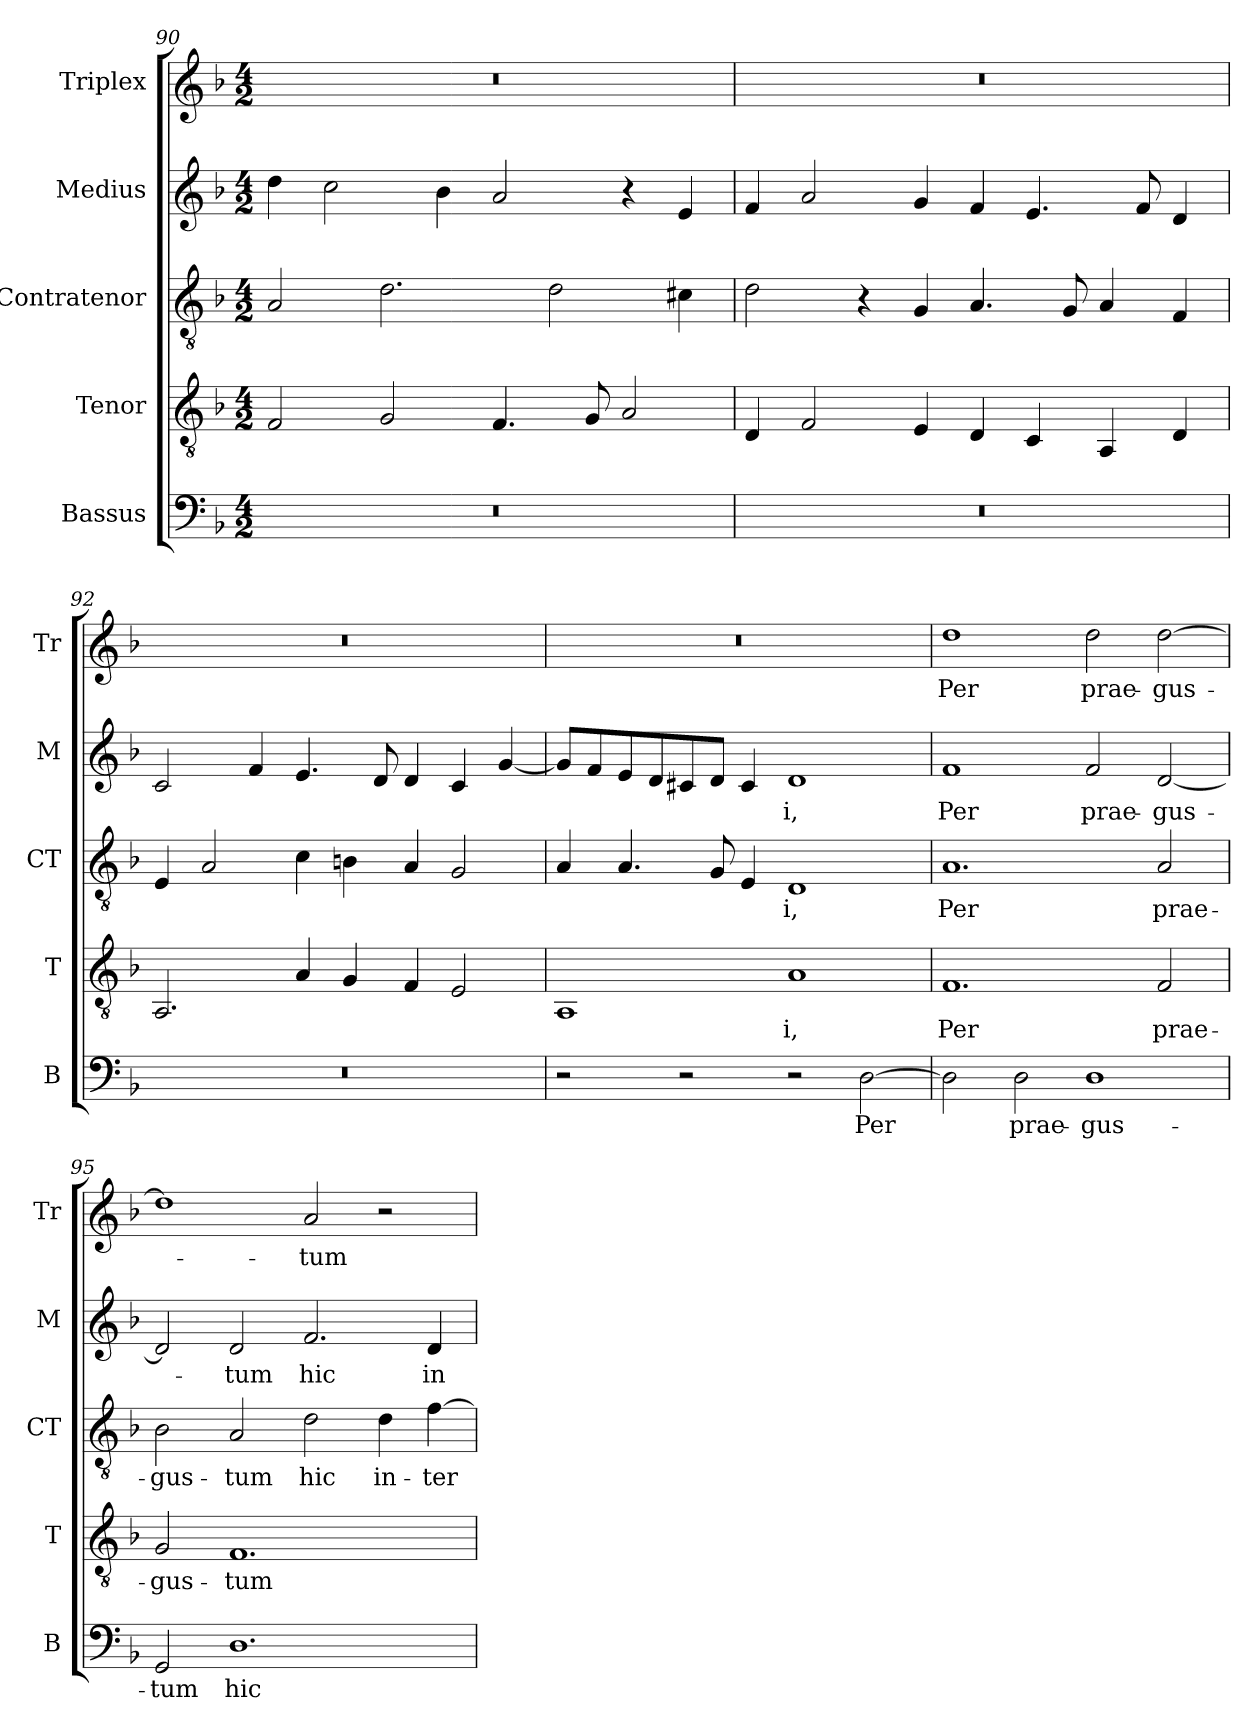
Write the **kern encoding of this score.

**kern	**text	**kern	**text	**kern	**text	**kern	**text	**kern	**text
*part5	*part5	*part4	*part4	*part3	*part3	*part2	*part2	*part1	*part1
*staff5	*staff5	*staff4	*staff4	*staff3	*staff3	*staff2	*staff2	*staff1	*staff1
*I"Bassus	*	*I"Tenor	*	*I"Contratenor	*	*I"Medius	*	*I"Triplex	*
*I'B	*	*I'T	*	*I'CT	*	*I'M	*	*I'Tr	*
*clefF4	*	*clefGv2	*	*clefGv2	*	*clefG2	*	*clefG2	*
*k[b-]	*	*k[b-]	*	*k[b-]	*	*k[b-]	*	*k[b-]	*
*F:	*	*F:	*	*F:	*	*F:	*	*F:	*
*M4/2	*	*M4/2	*	*M4/2	*	*M4/2	*	*M4/2	*
=90	=90	=90	=90	=90	=90	=90	=90	=90	=90
0r	.	2F/	.	2A/	.	4dd\	.	0r	.
.	.	.	.	.	.	2cc\	.	.	.
.	.	2G/	.	2.d\	.	.	.	.	.
.	.	.	.	.	.	4b-\	.	.	.
.	.	4.F/	.	.	.	2a/	.	.	.
.	.	.	.	2d\	.	.	.	.	.
.	.	8G/	.	.	.	.	.	.	.
.	.	2A/	.	.	.	4r	.	.	.
.	.	.	.	4c#X\	.	4e/	.	.	.
!!LO:LB:g=z
=91	=91	=91	=91	=91	=91	=91	=91	=91	=91
0r	.	4D/	.	2d\	.	4f/	.	0r	.
.	.	2F/	.	.	.	2a/	.	.	.
.	.	.	.	4r	.	.	.	.	.
.	.	4E/	.	4G/	.	4g/	.	.	.
.	.	4D/	.	4.A/	.	4f/	.	.	.
.	.	4C/	.	.	.	4.e/	.	.	.
.	.	.	.	8G/	.	.	.	.	.
.	.	4AA/	.	4A/	.	.	.	.	.
.	.	.	.	.	.	8f/	.	.	.
.	.	4D/	.	4F/	.	4d/	.	.	.
=92	=92	=92	=92	=92	=92	=92	=92	=92	=92
0r	.	2.AA/	.	4E/	.	2c/	.	0r	.
.	.	.	.	2A/	.	.	.	.	.
.	.	.	.	.	.	4f/	.	.	.
.	.	4A/	.	4c\	.	4.e/	.	.	.
.	.	4G/	.	4Bn\	.	.	.	.	.
.	.	.	.	.	.	8d/	.	.	.
.	.	4F/	.	4A/	.	4d/	.	.	.
.	.	2E/	.	2G/	.	4c/	.	.	.
.	.	.	.	.	.	[4g/	.	.	.
=93	=93	=93	=93	=93	=93	=93	=93	=93	=93
2r	.	1AA	.	4A/	.	8g/L]	.	0r	.
.	.	.	.	.	.	8f/	.	.	.
.	.	.	.	4.A/	.	8e/	.	.	.
.	.	.	.	.	.	8d/	.	.	.
2r	.	.	.	.	.	8c#X/	.	.	.
.	.	.	.	8G/	.	8d/J	.	.	.
.	.	.	.	4E/	.	4c#/	.	.	.
!	!	!	!LO:LY:b	!	!	!	!	!	!
!	!	!	!	!	!LO:LY:b	!	!	!	!
!	!	!	!	!	!	!	!LO:LY:b	!	!
2r	.	1A	-i,	1D	-i,	1d	-i,	.	.
!	!LO:LY:b	!	!	!	!	!	!	!	!
[2D\	Per	.	.	.	.	.	.	.	.
!!LO:LB:g=z
=94	=94	=94	=94	=94	=94	=94	=94	=94	=94
!	!	!	!LO:LY:b	!	!	!	!	!	!
!	!	!	!	!	!LO:LY:b	!	!	!	!
!	!	!	!	!	!	!	!LO:LY:b	!	!
!	!	!	!	!	!	!	!	!	!LO:LY:b
2D\]	.	1.F	Per	1.A	Per	1f	Per	1dd	Per
!	!LO:LY:b	!	!	!	!	!	!	!	!
2D\	prae-	.	.	.	.	.	.	.	.
!	!LO:LY:b	!	!	!	!	!	!	!	!
!	!	!	!	!	!	!	!LO:LY:b	!	!
!	!	!	!	!	!	!	!	!	!LO:LY:b
1D	-gus-	.	.	.	.	2f/	prae-	2dd\	prae-
!	!	!	!LO:LY:b	!	!	!	!	!	!
!	!	!	!	!	!LO:LY:b	!	!	!	!
!	!	!	!	!	!	!	!LO:LY:b	!	!
!	!	!	!	!	!	!	!	!	!LO:LY:b
.	.	2F/	prae-	2A/	prae-	[2d/	-gus-	[2dd\	-gus-
=95	=95	=95	=95	=95	=95	=95	=95	=95	=95
!	!LO:LY:b	!	!	!	!	!	!	!	!
!	!	!	!LO:LY:b	!	!	!	!	!	!
!	!	!	!	!	!LO:LY:b	!	!	!	!
2GG/	-tum	2G/	-gus-	2B-\	-gus-	2d/]	.	1dd]	.
!	!LO:LY:b	!	!	!	!	!	!	!	!
!	!	!	!LO:LY:b	!	!	!	!	!	!
!	!	!	!	!	!LO:LY:b	!	!	!	!
!	!	!	!	!	!	!	!LO:LY:b	!	!
1.D	hic	1.F	-tum	2A/	-tum	2d/	-tum	.	.
!	!	!	!	!	!LO:LY:b	!	!	!	!
!	!	!	!	!	!	!	!LO:LY:b	!	!
!	!	!	!	!	!	!	!	!	!LO:LY:b
.	.	.	.	2d\	hic	2.f/	hic	2a/	-tum
!	!	!	!	!	!LO:LY:b	!	!	!	!
.	.	.	.	4d\	in-	.	.	2r	.
!	!	!	!	!	!LO:LY:b	!	!	!	!
!	!	!	!	!	!	!	!LO:LY:b	!	!
.	.	.	.	[4f\	-ter-	4d/	in-	.	.
=	=	=	=	=	=	=	=	=	=
*-	*-	*-	*-	*-	*-	*-	*-	*-	*-
